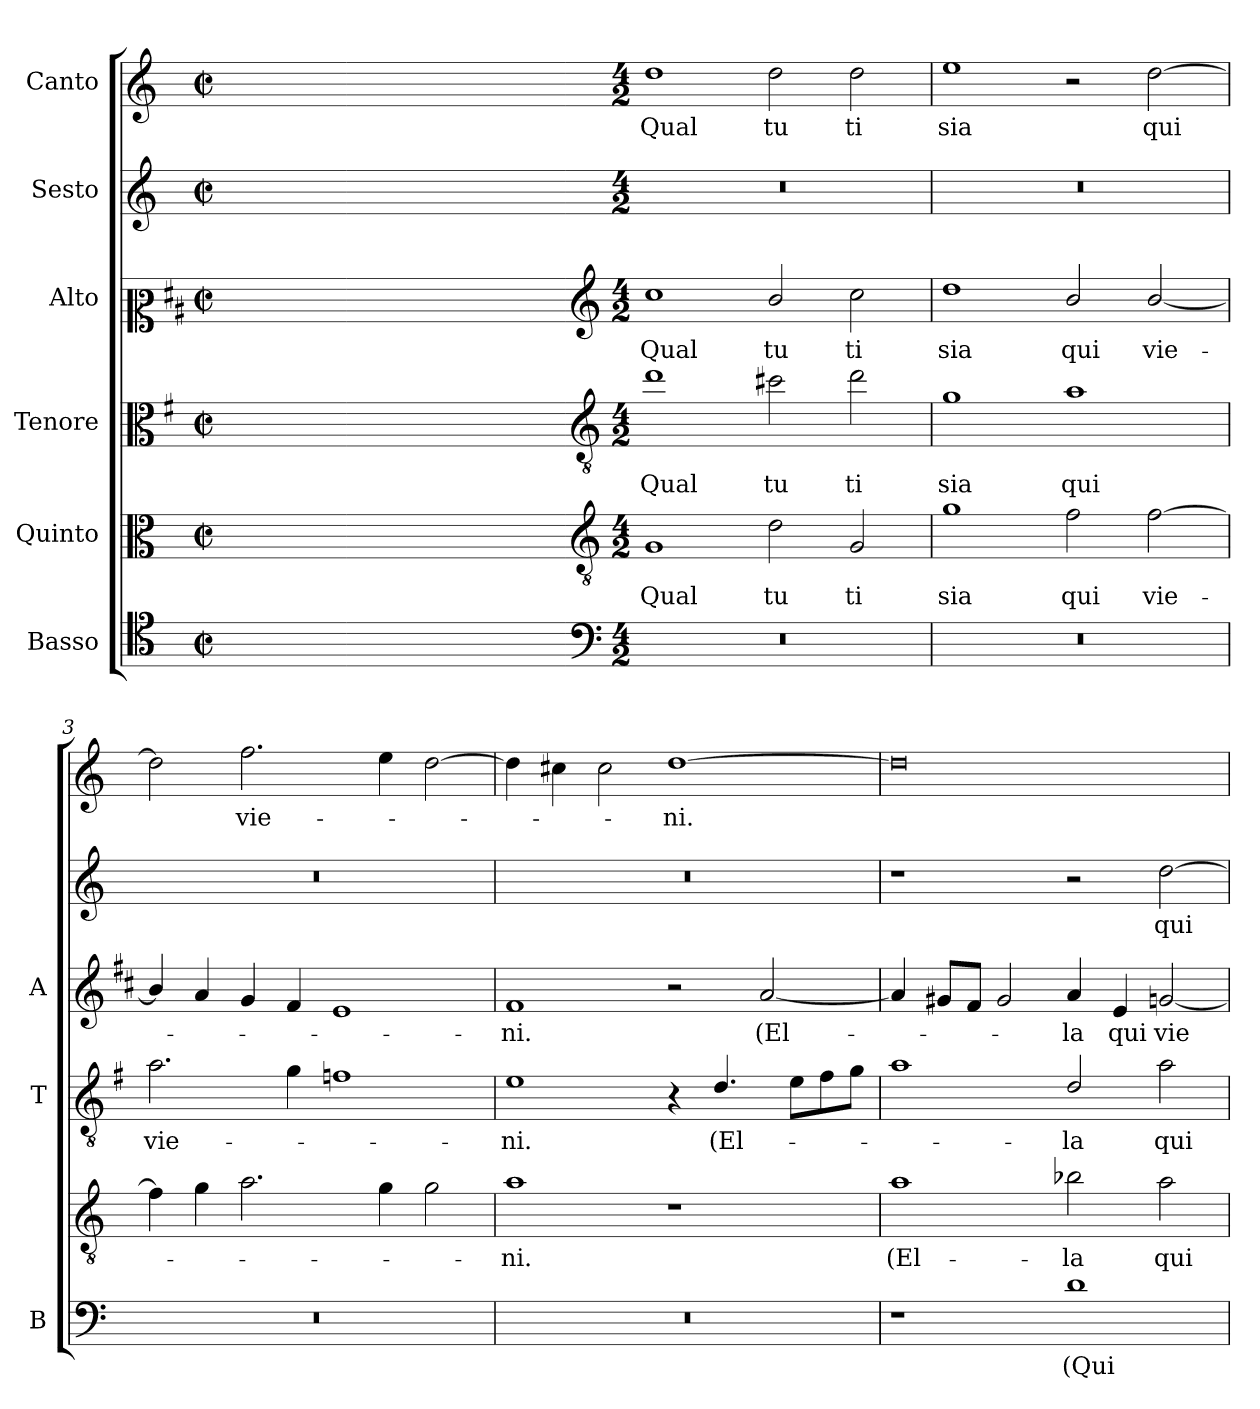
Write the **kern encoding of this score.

**kern	**text	**kern	**text	**kern	**text	**kern	**text	**kern	**text	**kern	**text
*part6	*part6	*part5	*part5	*part4	*part4	*part3	*part3	*part2	*part2	*part1	*part1
*staff6	*staff6	*staff5	*staff5	*staff4	*staff4	*staff3	*staff3	*staff2	*staff2	*staff1	*staff1
*I"Basso	*	*I"Quinto	*	*I"Tenore	*	*I"Alto	*	*I"Sesto	*	*I"Canto	*
*I'B	*	*	*	*I'T	*	*I'A	*	*	*	*	*
*clefC4	*	*clefC3	*	*clefC3	*	*clefC2	*	*clefG2	*	*clefG2	*
*	*	*	*	*ITrd4c7	*	*ITrd1c2	*	*	*	*	*
*k[]	*	*k[]	*	*k[]	*	*k[]	*	*k[]	*	*k[]	*
*C:	*	*C:	*	*C:	*	*C:	*	*C:	*	*C:	*
*M2/2	*	*M2/2	*	*M2/2	*	*M2/2	*	*M2/2	*	*M2/2	*
*met(c|)	*	*met(c|)	*	*met(c|)	*	*met(c|)	*	*met(c|)	*	*met(c|)	*
=	=	=	=	=	=	=	=	=	=	=	=
1ryy	.	1ryy	.	1ryy	.	1ryy	.	1ryy	.	1ryy	.
=1X-	=1X-	=1X-	=1X-	=1X-	=1X-	=1X-	=1X-	=1X-	=1X-	=1X-	=1X-
4ryy	.	4ryy	.	4ryy	.	4ryy	.	4ryy	.	4ryy	.
4ryy	.	4ryy	.	4ryy	.	4ryy	.	4ryy	.	4ryy	.
4ryy	.	4ryy	.	4ryy	.	4ryy	.	4ryy	.	4ryy	.
4ryy	.	4ryy	.	4ryy	.	4ryy	.	4ryy	.	4ryy	.
=1-	=1-	=1-	=1-	=1-	=1-	=1-	=1-	=1-	=1-	=1-	=1-
*clefF4	*	*clefGv2	*	*clefGv2	*	*clefG2	*	*	*	*	*
*M4/2	*	*M4/2	*	*M4/2	*	*M4/2	*	*M4/2	*	*M4/2	*
!	!	!	!LO:LY:b	!	!LO:LY:b	!	!LO:LY:b	!	!	!	!LO:LY:b
0r	.	1G	Qual	1g	Qual	1b	Qual	0r	.	1dd	Qual
!	!	!	!LO:LY:b	!	!LO:LY:b	!	!LO:LY:b	!	!	!	!LO:LY:b
.	.	2d\	tu	2f#X\	tu	2a/	tu	.	.	2dd\	tu
!	!	!	!LO:LY:b	!	!LO:LY:b	!	!LO:LY:b	!	!	!	!LO:LY:b
.	.	2G/	ti	2g\	ti	2b\	ti	.	.	2dd\	ti
=2	=2	=2	=2	=2	=2	=2	=2	=2	=2	=2	=2
!	!	!	!LO:LY:b	!	!LO:LY:b	!	!LO:LY:b	!	!	!	!LO:LY:b
0r	.	1g	sia	1c	sia	1cc	sia	0r	.	1ee	sia
!	!	!	!LO:LY:b	!	!LO:LY:b	!	!LO:LY:b	!	!	!	!
.	.	2f\	qui	1d	qui	2a/	qui	.	.	2r	.
!	!	!	!LO:LY:b	!	!	!	!LO:LY:b	!	!	!	!LO:LY:b
.	.	[2f\	vie-	.	.	[2a/	vie-	.	.	[2dd\	qui
=3	=3	=3	=3	=3	=3	=3	=3	=3	=3	=3	=3
!	!	!	!	!	!LO:LY:b	!	!	!	!	!	!
0r	.	4f\]	.	2.d\	vie-	4a/]	.	0r	.	2dd\]	.
.	.	4g\	.	.	.	4g/	.	.	.	.	.
!	!	!	!	!	!	!	!	!	!	!	!LO:LY:b
.	.	2.a\	.	.	.	4f/	.	.	.	2.ff\	vie-
.	.	.	.	4c\	.	4e/	.	.	.	.	.
.	.	.	.	1B-X	.	1d	.	.	.	.	.
.	.	4g\	.	.	.	.	.	.	.	4ee\	.
.	.	2g\	.	.	.	.	.	.	.	[2dd\	.
=4	=4	=4	=4	=4	=4	=4	=4	=4	=4	=4	=4
!	!	!	!LO:LY:b	!	!LO:LY:b	!	!LO:LY:b	!	!	!	!
0r	.	1a	-ni.	1A	-ni.	1e	-ni.	0r	.	4dd\]	.
.	.	.	.	.	.	.	.	.	.	4cc#X\	.
.	.	.	.	.	.	.	.	.	.	2cc#\	.
!	!	!	!	!	!	!	!	!	!	!	!LO:LY:b
.	.	1r	.	4r	.	2r	.	.	.	[1dd	-ni.
!	!	!	!	!	!LO:LY:b	!	!	!	!	!	!
.	.	.	.	4.G/	(El-	.	.	.	.	.	.
!	!	!	!	!	!	!	!LO:LY:b	!	!	!	!
.	.	.	.	.	.	[2g/	(El-	.	.	.	.
.	.	.	.	8A\L	.	.	.	.	.	.	.
.	.	.	.	8B\	.	.	.	.	.	.	.
.	.	.	.	8c\J	.	.	.	.	.	.	.
!!LO:LB:g=z
=5	=5	=5	=5	=5	=5	=5	=5	=5	=5	=5	=5
!	!	!	!LO:LY:b	!	!	!	!	!	!	!	!
1r	.	1a	(El-	1d	.	4g/]	.	1r	.	0dd]	.
.	.	.	.	.	.	8f#X/L	.	.	.	.	.
.	.	.	.	.	.	8e/J	.	.	.	.	.
.	.	.	.	.	.	2f#/	.	.	.	.	.
!	!LO:LY:b	!	!LO:LY:b	!	!LO:LY:b	!	!LO:LY:b	!	!	!	!
1d	(Qui	2b-X\	-la	2G/	-la	4g/	-la	2r	.	.	.
!	!	!	!	!	!	!	!LO:LY:b	!	!	!	!
.	.	.	.	.	.	4d/	qui	.	.	.	.
!	!	!	!LO:LY:b	!	!LO:LY:b	!	!LO:LY:b	!	!LO:LY:b	!	!
.	.	2a\	qui	2d\	qui	[2fn/	vie-	[2dd\	qui	.	.
=	=	=	=	=	=	=	=	=	=	=	=
*-	*-	*-	*-	*-	*-	*-	*-	*-	*-	*-	*-
